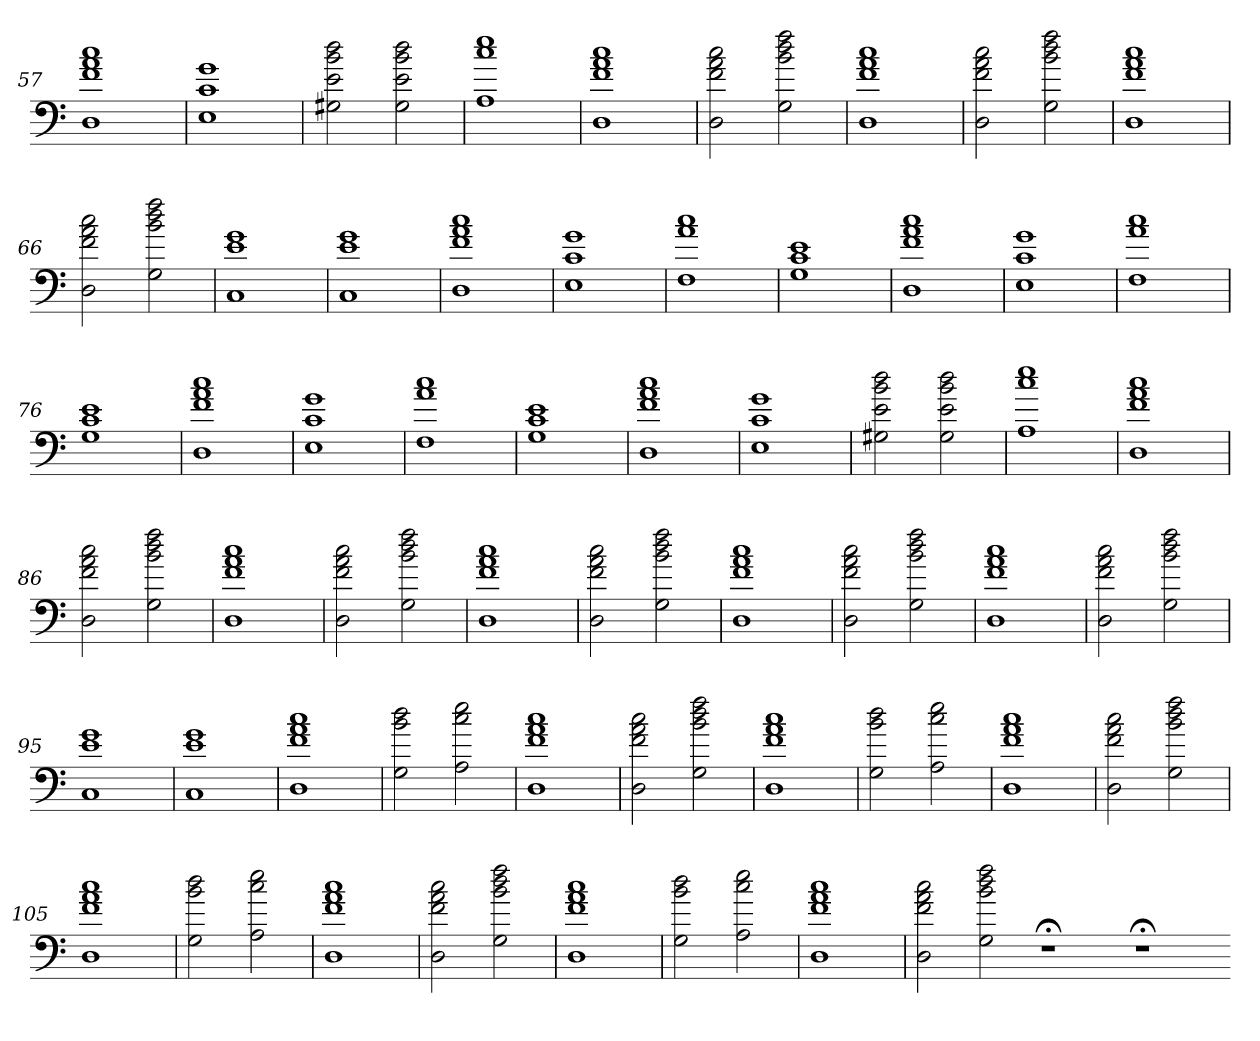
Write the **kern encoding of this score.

**kern
*part1
*staff1
=57
1D 1f 1a 1cc
=58
1E 1c 1g
=59
2G#X 2e 2b 2dd
2G# 2e 2b 2dd
=60
1A 1cc 1ee
=61
1D 1f 1a 1cc
=62
2D 2f 2a 2cc
2G 2b 2dd 2ff
=63
1D 1f 1a 1cc
=64
2D 2f 2a 2cc
2G 2b 2dd 2ff
=65
1D 1f 1a 1cc
=66
2D 2f 2a 2cc
2G 2b 2dd 2ff
=67
1C 1e 1g
=68
1C 1e 1g
=69
1D 1f 1a 1cc
=70
1E 1c 1g
=71
1F 1a 1cc
=72
1G 1c 1e
=73
1D 1f 1a 1cc
=74
1E 1c 1g
=75
1F 1a 1cc
=76
1G 1c 1e
=77
1D 1f 1a 1cc
=78
1E 1c 1g
=79
1F 1a 1cc
=80
1G 1c 1e
=81
1D 1f 1a 1cc
=82
1E 1c 1g
=83
2G#X 2e 2b 2dd
2G# 2e 2b 2dd
=84
1A 1cc 1ee
=85
1D 1f 1a 1cc
=86
2D 2f 2a 2cc
2G 2b 2dd 2ff
=87
1D 1f 1a 1cc
=88
2D 2f 2a 2cc
2G 2b 2dd 2ff
=89
1D 1f 1a 1cc
=90
2D 2f 2a 2cc
2G 2b 2dd 2ff
=91
1D 1f 1a 1cc
=92
2D 2f 2a 2cc
2G 2b 2dd 2ff
=93
1D 1f 1a 1cc
=94
2D 2f 2a 2cc
2G 2b 2dd 2ff
=95
1C 1e 1g
=96
1C 1e 1g
=97
1D 1f 1a 1cc
=98
2G 2b 2dd
2A 2cc 2ee
=99
1D 1f 1a 1cc
=100
2D 2f 2a 2cc
2G 2b 2dd 2ff
=101
1D 1f 1a 1cc
=102
2G 2b 2dd
2A 2cc 2ee
=103
1D 1f 1a 1cc
=104
2D 2f 2a 2cc
2G 2b 2dd 2ff
=105
1D 1f 1a 1cc
=106
2G 2b 2dd
2A 2cc 2ee
=107
1D 1f 1a 1cc
=108
2D 2f 2a 2cc
2G 2b 2dd 2ff
=109
1D 1f 1a 1cc
=110
2G 2b 2dd
2A 2cc 2ee
=111
1D 1f 1a 1cc
=112
2D 2f 2a 2cc
2G 2b 2dd 2ff
1r;<
1r;<
=-
*-
